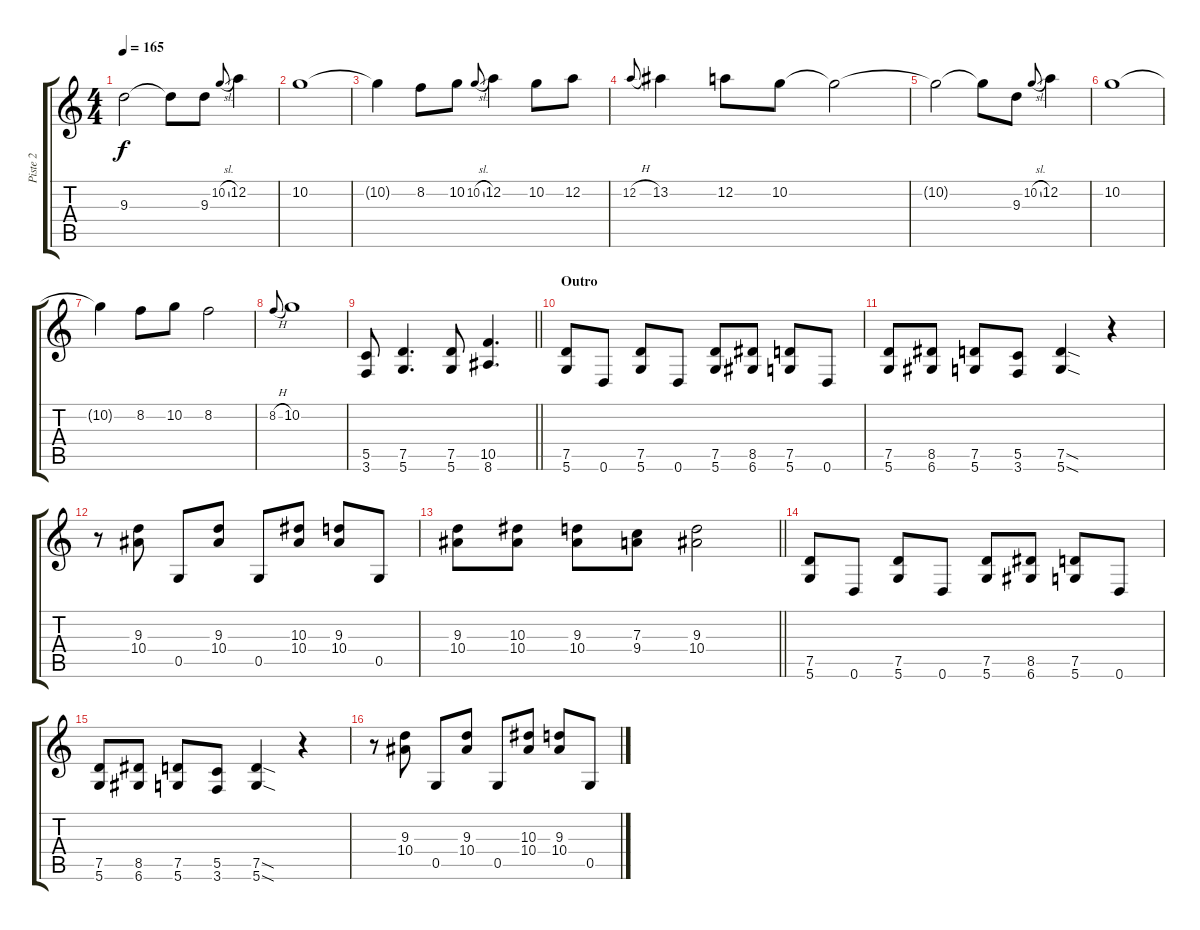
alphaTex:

\track ("Piste 2" "Piste 2") {instrument distortionguitar}
\staff {score tabs}
\tuning (D4 A3 F3 C3 G2 D2) {hide}
\ts (4 4)
\tempo 165
\clef g2
\ks c
9.3{t}.2{dy f} 9.3{t}.8 9.3.8 10.2{sl}.8{gr onbeat} 12.2.4 |
10.2.1 |
10.2{t}.4 8.2.8 10.2.8 10.2{sl}.8{gr onbeat} 12.2.4 10.2.8 12.2.8 |
12.2{h}.8{gr onbeat} 13.2.4 12.2.8 10.2.8 10.2{t}.2 |
10.2{t}.2 10.2{t}.8 9.3.8 10.2{sl}.8{gr onbeat} 12.2.4 |
10.2.1 |
10.2{t}.4 8.2.8 10.2.8 8.2.2 |
8.2{h}.8{gr onbeat} 10.2.1 |
\barLineRight lightlight
(5.5 3.6).8 (7.5 5.6).4{d} (7.5 5.6).8 (10.5 8.6).4{d} |
\section ("" "Outro")
(7.5 5.6).8 0.6.8 (7.5 5.6).8 0.6.8 (7.5 5.6).8 (8.5 6.6).8 (7.5 5.6).8 0.6.8 |
(7.5 5.6).8 (8.5 6.6).8 (7.5 5.6).8 (5.5 3.6).8 (7.5{sod} 5.6{sod}).4 r.4 |
r.8 (9.3 10.4).8 0.5.8 (9.3 10.4).8 0.5.8 (10.3 10.4).8 (9.3 10.4).8 0.5.8 |
\barLineRight lightlight
(9.3 10.4).8 (10.3 10.4).8 (9.3 10.4).8 (7.3 9.4).8 (9.3 10.4).2 |
(7.5 5.6).8 0.6.8 (7.5 5.6).8 0.6.8 (7.5 5.6).8 (8.5 6.6).8 (7.5 5.6).8 0.6.8 |
(7.5 5.6).8 (8.5 6.6).8 (7.5 5.6).8 (5.5 3.6).8 (7.5{sod} 5.6{sod}).4 r.4 |
r.8 (9.3 10.4).8 0.5.8 (9.3 10.4).8 0.5.8 (10.3 10.4).8 (9.3 10.4).8 0.5.8
